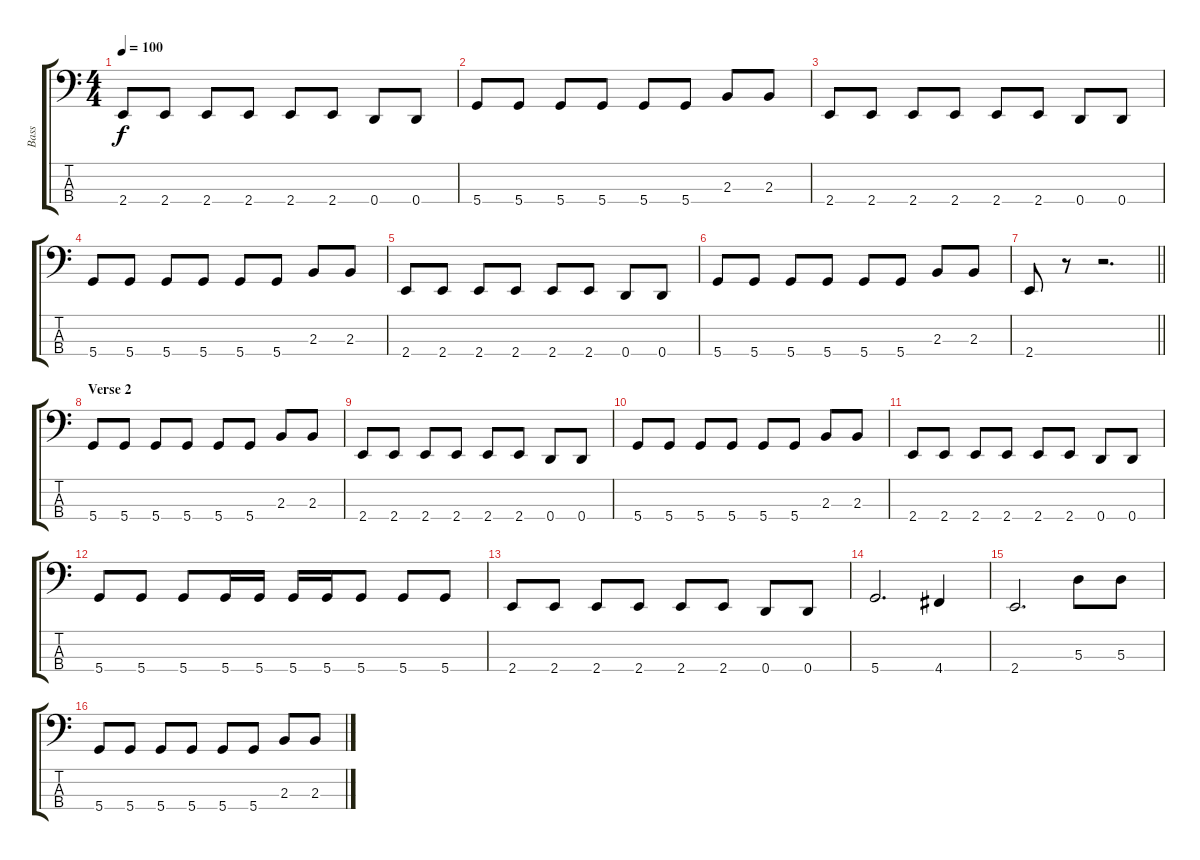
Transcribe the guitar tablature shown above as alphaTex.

\track ("Bass" "Bass") {instrument electricbasspick}
\staff {score tabs}
\tuning (G2 D2 A1 D1) {hide}
\ts (4 4)
\tempo 100
\clef f4
\ks c
2.4.8{dy f} 2.4.8 2.4.8 2.4.8 2.4.8 2.4.8 0.4.8 0.4.8 |
5.4.8 5.4.8 5.4.8 5.4.8 5.4.8 5.4.8 2.3.8 2.3.8 |
2.4.8 2.4.8 2.4.8 2.4.8 2.4.8 2.4.8 0.4.8 0.4.8 |
5.4.8 5.4.8 5.4.8 5.4.8 5.4.8 5.4.8 2.3.8 2.3.8 |
2.4.8 2.4.8 2.4.8 2.4.8 2.4.8 2.4.8 0.4.8 0.4.8 |
5.4.8 5.4.8 5.4.8 5.4.8 5.4.8 5.4.8 2.3.8 2.3.8 |
\barLineRight lightlight
2.4.8 r.8 r.2{d} |
\section ("" "Verse 2")
5.4.8 5.4.8 5.4.8 5.4.8 5.4.8 5.4.8 2.3.8 2.3.8 |
2.4.8 2.4.8 2.4.8 2.4.8 2.4.8 2.4.8 0.4.8 0.4.8 |
5.4.8 5.4.8 5.4.8 5.4.8 5.4.8 5.4.8 2.3.8 2.3.8 |
2.4.8 2.4.8 2.4.8 2.4.8 2.4.8 2.4.8 0.4.8 0.4.8 |
5.4.8 5.4.8 5.4.8 5.4.16 5.4.16 5.4.16 5.4.16 5.4.8 5.4.8 5.4.8 |
2.4.8 2.4.8 2.4.8 2.4.8 2.4.8 2.4.8 0.4.8 0.4.8 |
5.4.2{d} 4.4.4 |
2.4.2{d} 5.3.8 5.3.8 |
5.4.8 5.4.8 5.4.8 5.4.8 5.4.8 5.4.8 2.3.8 2.3.8
